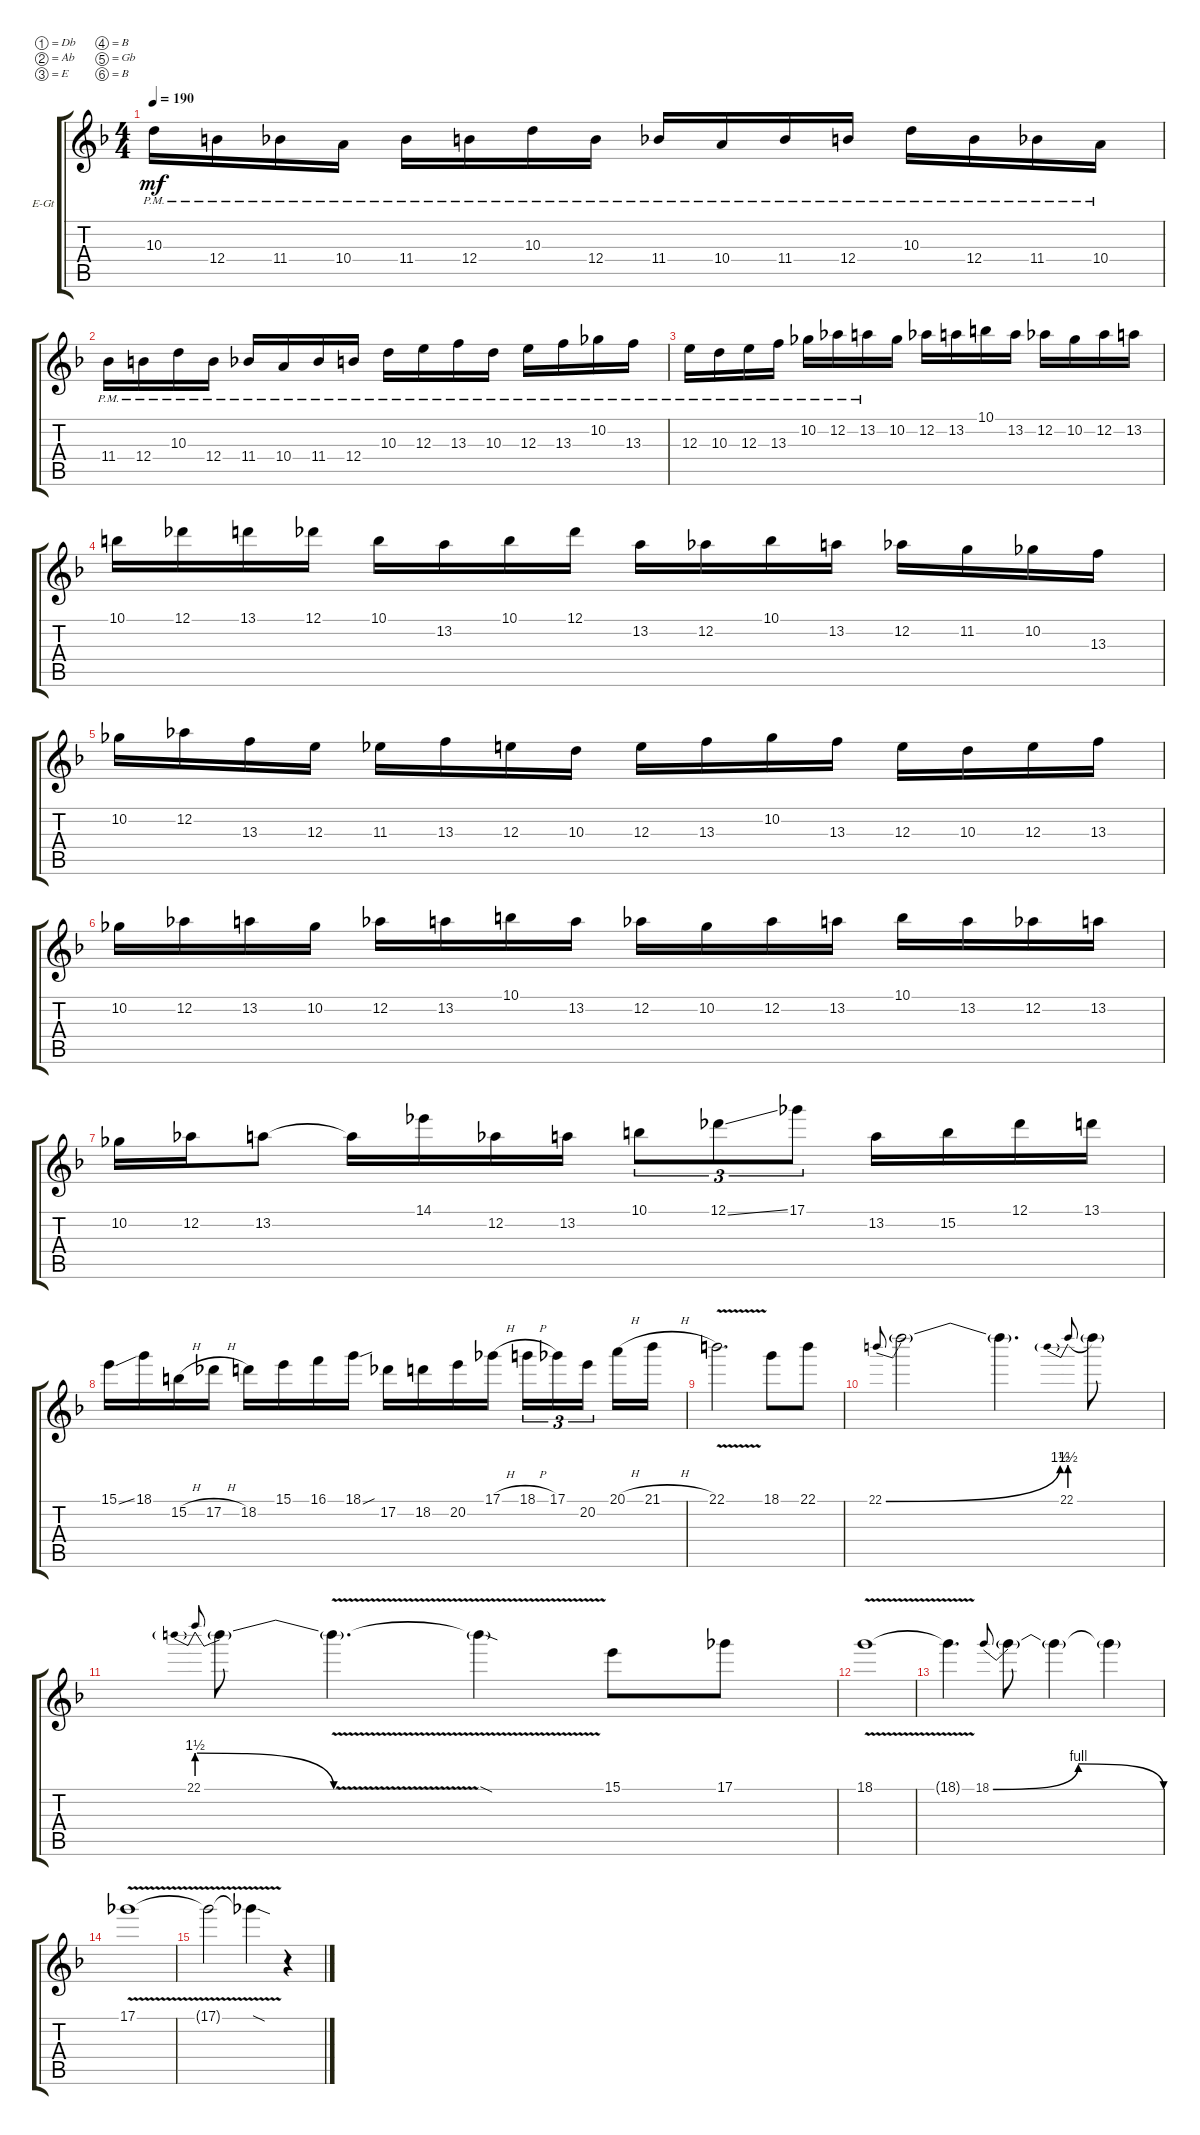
\defaultSystemsLayout 4
\bracketExtendMode groupsimilarinstruments
\firstSystemTrackNameOrientation horizontal
\otherSystemsTrackNameOrientation horizontal
\track ("Electric Guitar" "E-Gt") {instrument distortionguitar}
\staff {score tabs}
\tuning (Db4 Ab3 E3 B2 Gb2 B1)
\ts (4 4)
\tempo 190
\clef g2
\ks dminor
10.3{pm}.16{dy mf} 12.4{pm}.16 11.4{pm}.16 10.4{pm}.16 11.4{pm}.16 12.4{pm}.16 10.3{pm}.16 12.4{pm}.16 11.4{pm}.16 10.4{pm}.16 11.4{pm}.16 12.4{pm}.16 10.3{pm}.16 12.4{pm}.16 11.4{pm}.16 10.4{pm}.16 |
11.4{pm}.16 12.4{pm}.16 10.3{pm}.16 12.4{pm}.16 11.4{pm}.16 10.4{pm}.16 11.4{pm}.16 12.4{pm}.16 10.3{pm}.16 12.3{pm}.16 13.3{pm}.16 10.3{pm}.16 12.3{pm}.16 13.3{pm}.16 10.2{pm}.16 13.3{pm}.16 |
12.3{pm}.16 10.3{pm}.16 12.3{pm}.16 13.3{pm}.16 10.2{pm}.16 12.2{pm}.16 13.2{pm}.16 10.2.16 12.2.16 13.2.16 10.1.16 13.2.16 12.2.16 10.2.16 12.2.16 13.2.16 |
10.1.16 12.1.16 13.1.16 12.1.16 10.1.16 13.2.16 10.1.16 12.1.16 13.2.16 12.2.16 10.1.16 13.2.16 12.2.16 11.2.16 10.2.16 13.3.16 |
10.2.16 12.2.16 13.3.16 12.3.16 11.3.16 13.3.16 12.3.16 10.3.16 12.3.16 13.3.16 10.2.16 13.3.16 12.3.16 10.3.16 12.3.16 13.3.16 |
10.2.16 12.2.16 13.2.16 10.2.16 12.2.16 13.2.16 10.1.16 13.2.16 12.2.16 10.2.16 12.2.16 13.2.16 10.1.16 13.2.16 12.2.16 13.2.16 |
10.2.16 12.2.16 13.2.8 13.2{t}.16 14.1.16 12.2.16 13.2.16 10.1.8{tu (3 2)} 12.1{ss}.8{tu (3 2)} 17.1.8{tu (3 2)} 13.2.16 15.2.16 12.1.16 13.1.16 |
15.1{ss}.16 18.1.16 15.2{h}.16 17.2{h}.16 18.2.16 15.1.16 16.1.16 18.1{sou}.16 17.2.16 18.2.16 20.2.16 17.1{h}.16 18.1{h}.16{tu (3 2)} 17.1.16{tu (3 2)} 20.2.16{tu (3 2)} 20.1{h}.16 21.1{h}.16 |
22.1{v}.2{d} 18.1.8 22.1.8 |
22.1{be (bend 0 0 15 6)}.8{gr onbeat} 22.1{t}.2 22.1{t}.4{d} 22.1{be (prebend 0 6 60 6)}.8{gr onbeat} 22.1{t}.8 |
22.1{be (prebendrelease 0 6 15 0)}.8{gr onbeat} 22.1{t}.8 22.1{v t}.4{d} 22.1{sod t}.4 15.1.8 17.1.8 |
18.1{v}.1 |
18.1{v t}.4{d} 18.1{be (bendrelease 0 0 10.2 4 20.4 4 30 0)}.8{gr onbeat} 18.1{t}.8 18.1{t}.4 18.1{t}.4 |
17.1{v}.1 |
17.1{v t}.2 17.1{sod t}.4 r.4
